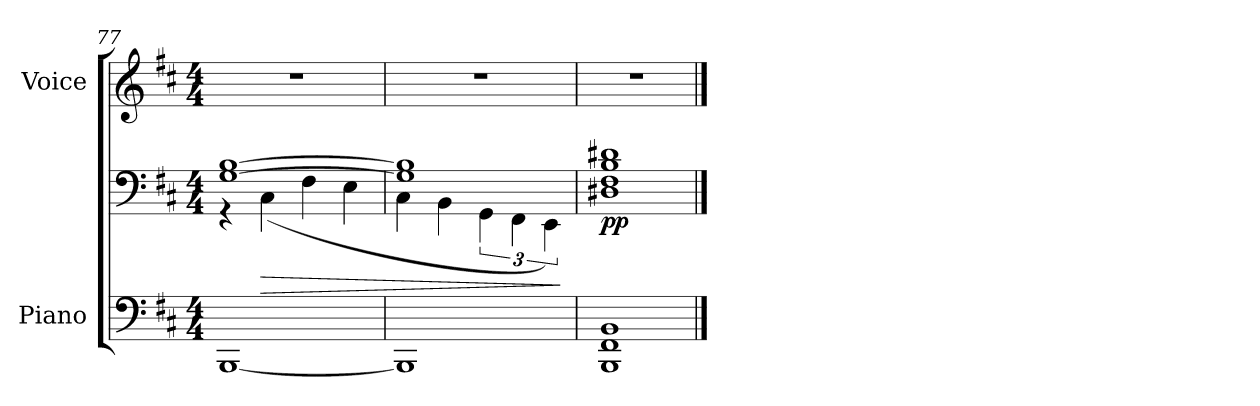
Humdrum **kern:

**kern	**kern	**dynam	**kern
*part2	*part2	*part2	*part1
*staff3	*staff2	*staff2/3	*staff1
*I"Piano	*	*	*I"Voice
*I'Pno	*	*	*
*clefF4	*clefF4	*	*clefG2
*k[f#c#]	*k[f#c#]	*	*k[f#c#]
*M4/4	*M4/4	*	*M4/4
=77	=77	=77	=77
*	*^	*	*
[1BBB	[1G [1B	4r	.	1r
!	!	!	!LO:HP:b	!
.	.	(4C#\	>	.
.	.	4F#\	.	.
.	.	4E\	.	.
=78	=78	=78	=78	=78
1BBB]	1G] 1B]	4C#\	.	1r
.	.	4BB\	.	.
.	.	6GG\	.	.
.	.	6FF#\	.	.
.	.	6EE\)	.	.
*	*v	*v	*	*
.	.	]	.
=79	=79	=79	=79
!	!	!LO:DY:b	!
1BBB 1FF# 1BB	1D#X 1F# 1B 1d#X	pp	1r
==	==	==	==
*-	*-	*-	*-
